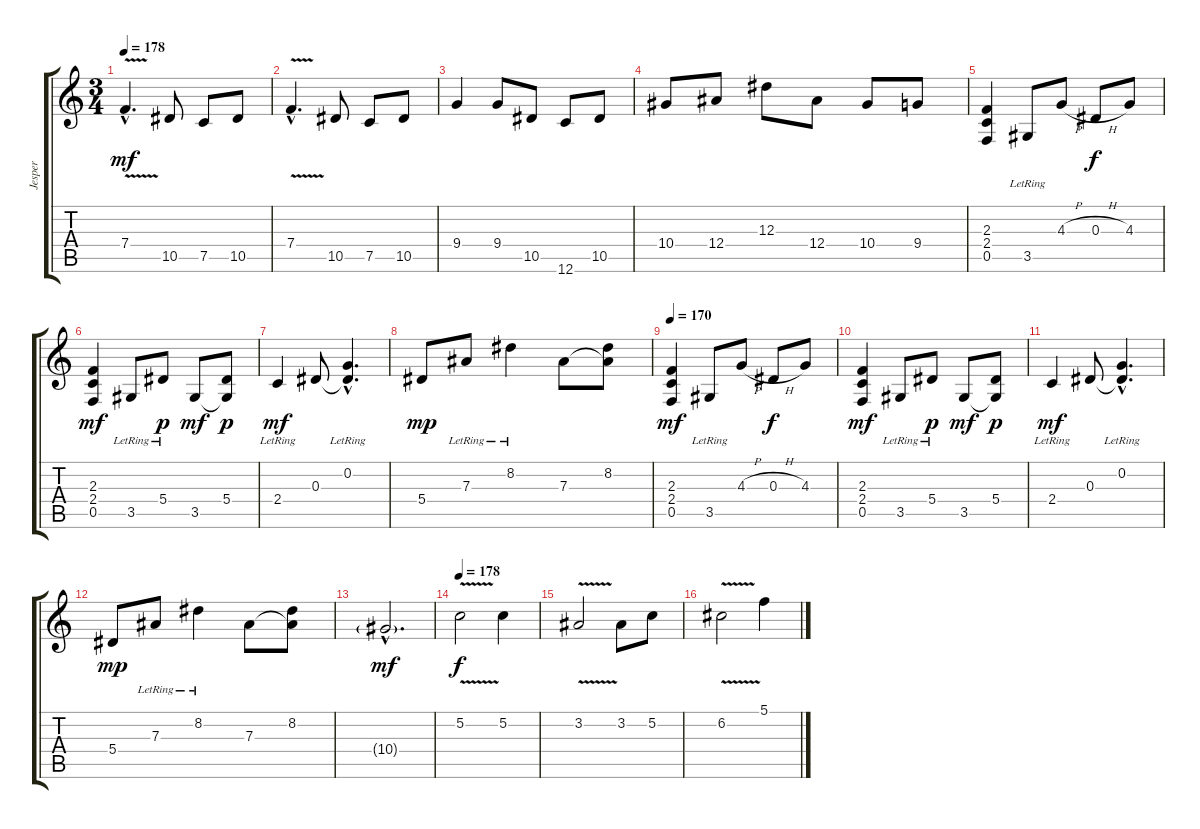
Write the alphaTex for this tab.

\track ("Jesper" "Jesper") {instrument distortionguitar}
\staff {score tabs}
\tuning (C4 G3 Eb3 Bb2 F2 C2) {hide}
\ts (3 4)
\tempo 178
\clef g2
\ks c
7.4{v hac}.4{d dy mf} 10.5.8 7.5.8 10.5.8 |
7.4{v hac}.4{d} 10.5.8 7.5.8 10.5.8 |
9.4.4 9.4.8 10.5.8 12.6.8 10.5.8 |
10.4.8 12.4.8 12.3.8 12.4.8 10.4.8 9.4.8 |
(2.3 2.4 0.5).4 3.5{lr}.8 4.3{h}.8 0.3{h}.8{dy f} 4.3.8 |
(2.3 2.4 0.5).4{dy mf} 3.5{lr}.8 5.4{lr}.8{dy p} 3.5.8{dy mf} (5.4 3.5{t}).8{dy p} |
2.4{lr}.4{dy mf} 0.3.8 (0.2{hac lr} 0.3{hac t}).4{d} |
5.4.8{dy mp} 7.3{lr}.8 8.2{lr}.4 7.3.8 (8.2 7.3{t}).8 |
\tempo 170
(2.3 2.4 0.5).4{dy mf} 3.5{lr}.8 4.3{h}.8 0.3{h}.8{dy f} 4.3.8 |
(2.3 2.4 0.5).4{dy mf} 3.5{lr}.8 5.4{lr}.8{dy p} 3.5.8{dy mf} (5.4 3.5{t}).8{dy p} |
2.4{lr}.4{dy mf} 0.3.8 (0.2{hac lr} 0.3{hac t}).4{d} |
5.4.8{dy mp} 7.3{lr}.8 8.2{lr}.4 7.3.8 (8.2 7.3{t}).8 |
10.4{g hac}.2{d dy mf} |
\tempo 178
5.2{v}.2{dy f balance 15} 5.2.4 |
3.2{v}.2 3.2.8 5.2.8 |
6.2{v}.2 5.1.4
